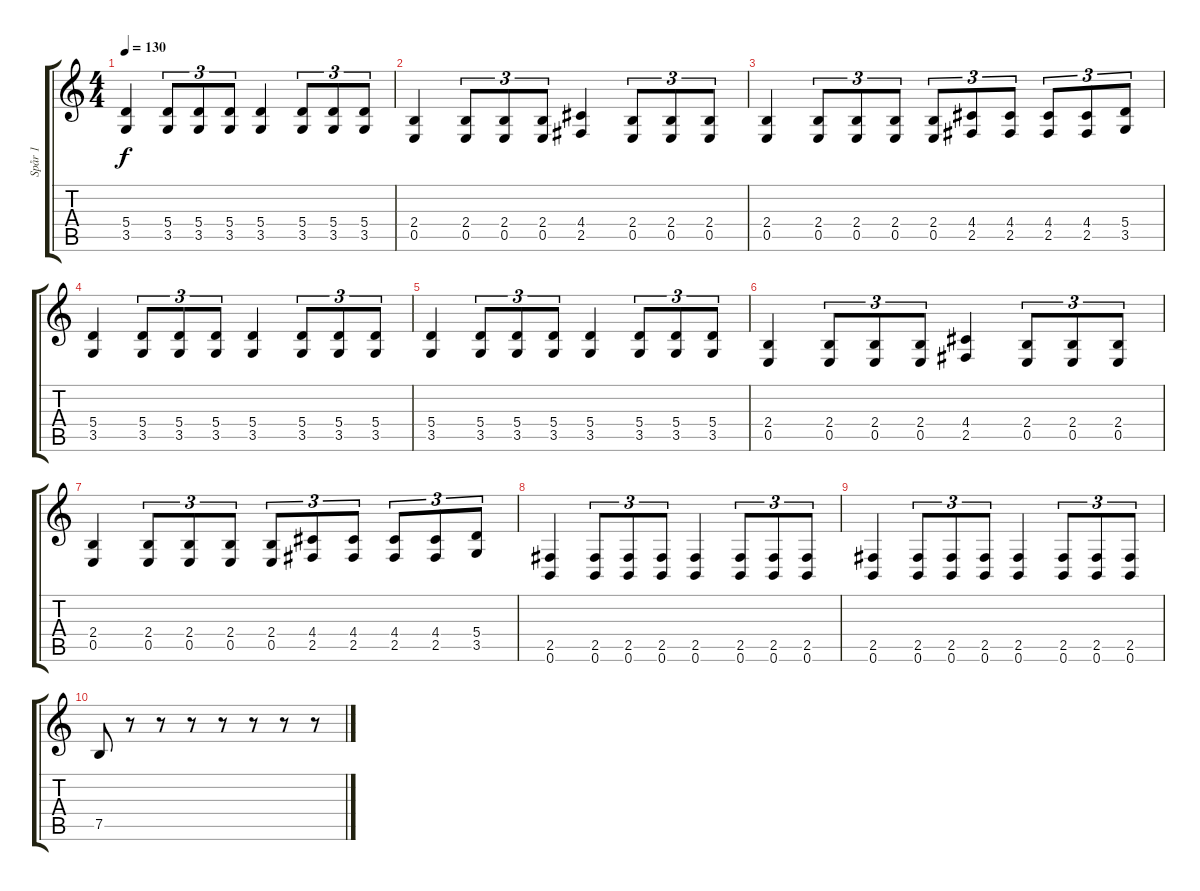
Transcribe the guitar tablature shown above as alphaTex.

\track ("Spår 1" "Spår 1") {instrument distortionguitar}
\staff {score tabs}
\tuning (B3 Gb3 D3 A2 E2 B1) {hide}
\ts (4 4)
\tempo 130
\clef g2
\ks c
(5.4 3.5).4{dy f} (5.4 3.5).8{tu (3 2)} (5.4 3.5).8{tu (3 2)} (5.4 3.5).8{tu (3 2)} (5.4 3.5).4 (5.4 3.5).8{tu (3 2)} (5.4 3.5).8{tu (3 2)} (5.4 3.5).8{tu (3 2)} |
(2.4 0.5).4 (2.4 0.5).8{tu (3 2)} (2.4 0.5).8{tu (3 2)} (2.4 0.5).8{tu (3 2)} (4.4 2.5).4 (2.4 0.5).8{tu (3 2)} (2.4 0.5).8{tu (3 2)} (2.4 0.5).8{tu (3 2)} |
(2.4 0.5).4 (2.4 0.5).8{tu (3 2)} (2.4 0.5).8{tu (3 2)} (2.4 0.5).8{tu (3 2)} (2.4 0.5).8{tu (3 2)} (4.4 2.5).8{tu (3 2)} (4.4 2.5).8{tu (3 2)} (4.4 2.5).8{tu (3 2)} (4.4 2.5).8{tu (3 2)} (5.4 3.5).8{tu (3 2)} |
(5.4 3.5).4 (5.4 3.5).8{tu (3 2)} (5.4 3.5).8{tu (3 2)} (5.4 3.5).8{tu (3 2)} (5.4 3.5).4 (5.4 3.5).8{tu (3 2)} (5.4 3.5).8{tu (3 2)} (5.4 3.5).8{tu (3 2)} |
(5.4 3.5).4 (5.4 3.5).8{tu (3 2)} (5.4 3.5).8{tu (3 2)} (5.4 3.5).8{tu (3 2)} (5.4 3.5).4 (5.4 3.5).8{tu (3 2)} (5.4 3.5).8{tu (3 2)} (5.4 3.5).8{tu (3 2)} |
(2.4 0.5).4 (2.4 0.5).8{tu (3 2)} (2.4 0.5).8{tu (3 2)} (2.4 0.5).8{tu (3 2)} (4.4 2.5).4 (2.4 0.5).8{tu (3 2)} (2.4 0.5).8{tu (3 2)} (2.4 0.5).8{tu (3 2)} |
(2.4 0.5).4 (2.4 0.5).8{tu (3 2)} (2.4 0.5).8{tu (3 2)} (2.4 0.5).8{tu (3 2)} (2.4 0.5).8{tu (3 2)} (4.4 2.5).8{tu (3 2)} (4.4 2.5).8{tu (3 2)} (4.4 2.5).8{tu (3 2)} (4.4 2.5).8{tu (3 2)} (5.4 3.5).8{tu (3 2)} |
(2.5 0.6).4 (2.5 0.6).8{tu (3 2)} (2.5 0.6).8{tu (3 2)} (2.5 0.6).8{tu (3 2)} (2.5 0.6).4 (2.5 0.6).8{tu (3 2)} (2.5 0.6).8{tu (3 2)} (2.5 0.6).8{tu (3 2)} |
(2.5 0.6).4 (2.5 0.6).8{tu (3 2)} (2.5 0.6).8{tu (3 2)} (2.5 0.6).8{tu (3 2)} (2.5 0.6).4 (2.5 0.6).8{tu (3 2)} (2.5 0.6).8{tu (3 2)} (2.5 0.6).8{tu (3 2)} |
7.5.8 r.8 r.8 r.8 r.8 r.8 r.8 r.8
